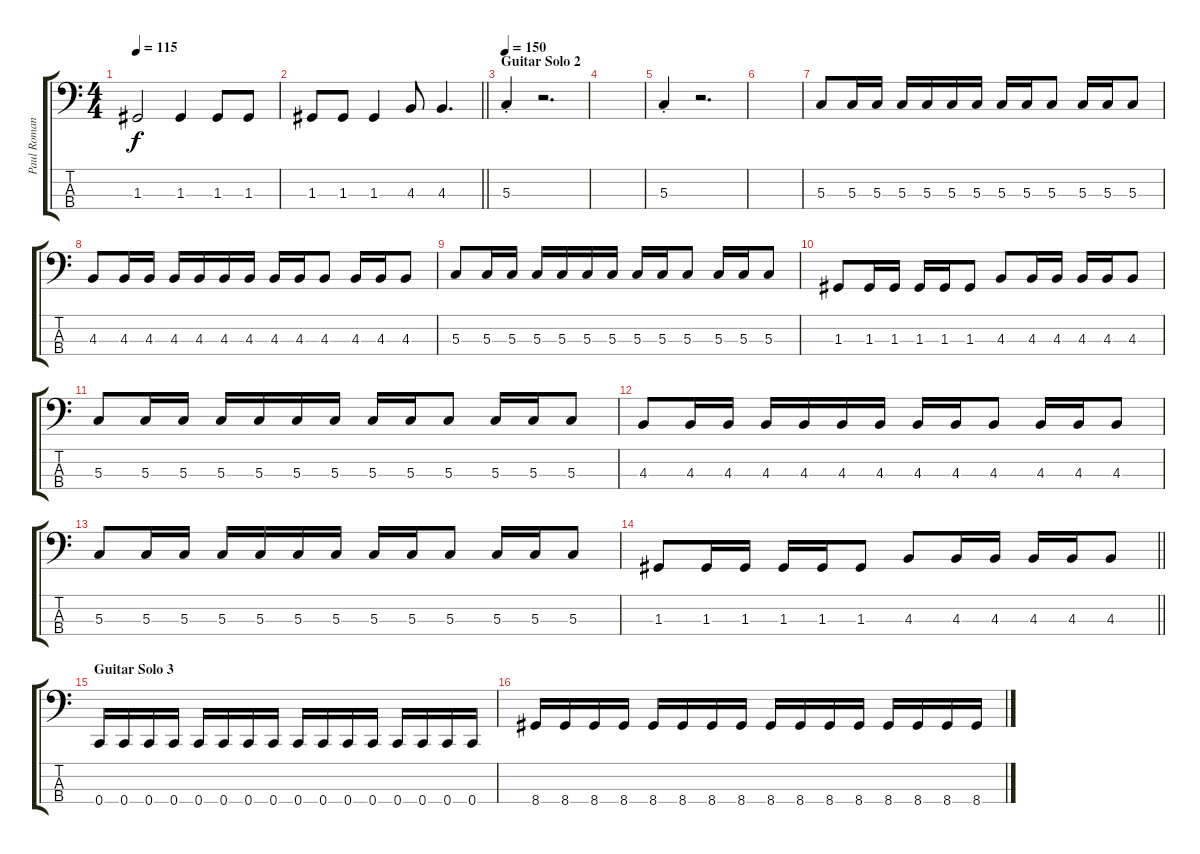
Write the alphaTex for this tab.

\track ("Paul Romanko" "Paul Roman") {instrument electricbasspick}
\staff {score tabs}
\tuning (F2 C2 G1 C1) {hide}
\ts (4 4)
\tempo 115
\clef f4
\ks c
1.3.2{dy f} 1.3.4 1.3.8 1.3.8 |
\barLineRight lightlight
1.3.8 1.3.8 1.3.4 4.3.8 4.3.4{d} |
\section ("" "Guitar Solo 2")
\tempo 150
5.3{st}.4 r.2{d} |
|
5.3{st}.4 r.2{d} |
|
5.3.8 5.3.16 5.3.16 5.3.16 5.3.16 5.3.16 5.3.16 5.3.16 5.3.16 5.3.8 5.3.16 5.3.16 5.3.8 |
4.3.8 4.3.16 4.3.16 4.3.16 4.3.16 4.3.16 4.3.16 4.3.16 4.3.16 4.3.8 4.3.16 4.3.16 4.3.8 |
5.3.8 5.3.16 5.3.16 5.3.16 5.3.16 5.3.16 5.3.16 5.3.16 5.3.16 5.3.8 5.3.16 5.3.16 5.3.8 |
1.3.8 1.3.16 1.3.16 1.3.16 1.3.16 1.3.8 4.3.8 4.3.16 4.3.16 4.3.16 4.3.16 4.3.8 |
5.3.8 5.3.16 5.3.16 5.3.16 5.3.16 5.3.16 5.3.16 5.3.16 5.3.16 5.3.8 5.3.16 5.3.16 5.3.8 |
4.3.8 4.3.16 4.3.16 4.3.16 4.3.16 4.3.16 4.3.16 4.3.16 4.3.16 4.3.8 4.3.16 4.3.16 4.3.8 |
5.3.8 5.3.16 5.3.16 5.3.16 5.3.16 5.3.16 5.3.16 5.3.16 5.3.16 5.3.8 5.3.16 5.3.16 5.3.8 |
\barLineRight lightlight
1.3.8 1.3.16 1.3.16 1.3.16 1.3.16 1.3.8 4.3.8 4.3.16 4.3.16 4.3.16 4.3.16 4.3.8 |
\section ("" "Guitar Solo 3")
0.4.16 0.4.16 0.4.16 0.4.16 0.4.16 0.4.16 0.4.16 0.4.16 0.4.16 0.4.16 0.4.16 0.4.16 0.4.16 0.4.16 0.4.16 0.4.16 |
8.4.16 8.4.16 8.4.16 8.4.16 8.4.16 8.4.16 8.4.16 8.4.16 8.4.16 8.4.16 8.4.16 8.4.16 8.4.16 8.4.16 8.4.16 8.4.16
